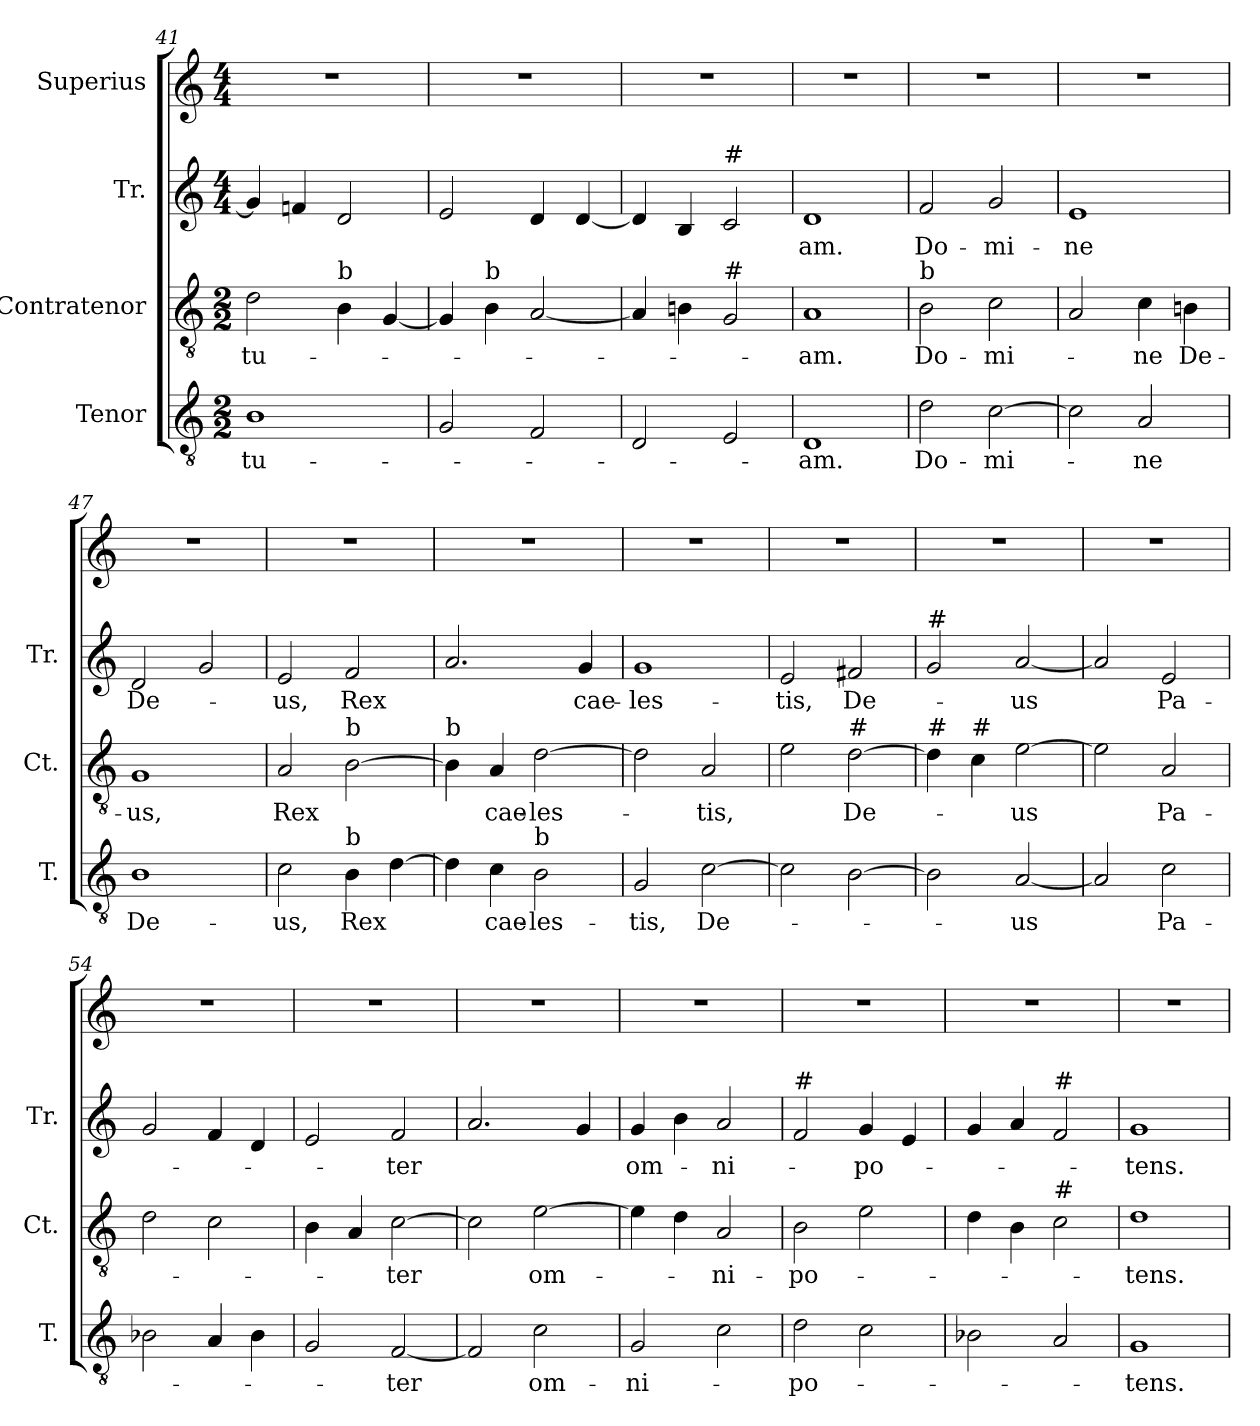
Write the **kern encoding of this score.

**kern	**text	**kern	**text	**kern	**text	**kern
*part4	*part4	*part3	*part3	*part2	*part2	*part1
*staff4	*staff4	*staff3	*staff3	*staff2	*staff2	*staff1
*I"Tenor	*	*I"Contratenor	*	*I"Tr.	*	*I"Superius
*I'T.	*	*I'Ct.	*	*I'Tr.	*	*
*clefGv2	*	*clefGv2	*	*clefG2	*	*clefG2
*M2/2	*	*M2/2	*	*M4/4	*	*M4/4
=41	=41	=41	=41	=41	=41	=41
!	!LO:LY:b	!	!LO:LY:b	!	!	!
1B	tu-	2d\	tu-	4g/]	.	1r
.	.	.	.	4fn/	.	.
!	!	!LO:TX:a:t=b	!	!	!	!
.	.	4B\	.	2d/	.	.
.	.	[4G/	.	.	.	.
=42	=42	=42	=42	=42	=42	=42
2G/	.	4G/]	.	2e/	.	1r
!	!	!LO:TX:a:t=b	!	!	!	!
.	.	4B\	.	.	.	.
2F/	.	[2A/	.	4d/	.	.
.	.	.	.	[4d/	.	.
=43	=43	=43	=43	=43	=43	=43
2D/	.	4A/]	.	4d/]	.	1r
.	.	4Bn\	.	4B/	.	.
!	!	!	!	!LO:TX:a:t=#	!	!
!	!	!LO:TX:a:t=#	!	!	!	!
2E/	.	2G/	.	2c/	.	.
=44	=44	=44	=44	=44	=44	=44
!	!LO:LY:b	!	!LO:LY:b	!	!LO:LY:b	!
1D	-am.	1A	-am.	1d	-am.	1r
!!LO:LB:g=z
=45	=45	=45	=45	=45	=45	=45
!	!	!LO:TX:a:t=b	!	!	!	!
!	!LO:LY:b	!	!LO:LY:b	!	!LO:LY:b	!
2d\	Do-	2B\	Do-	2f/	Do-	1r
!	!LO:LY:b	!	!LO:LY:b	!	!LO:LY:b	!
[2c\	-mi-	2c\	-mi-	2g/	-mi-	.
=46	=46	=46	=46	=46	=46	=46
!	!	!	!	!	!LO:LY:b	!
2c\]	.	2A/	.	1e	-ne	1r
!	!LO:LY:b	!	!LO:LY:b	!	!	!
2A/	-ne	4c\	-ne	.	.	.
!	!	!	!LO:LY:b	!	!	!
.	.	4Bn\	De-	.	.	.
=47	=47	=47	=47	=47	=47	=47
!	!LO:LY:b	!	!LO:LY:b	!	!LO:LY:b	!
1B	De-	1G	-us,	2d/	De-	1r
.	.	.	.	2g/	.	.
=48	=48	=48	=48	=48	=48	=48
!	!LO:LY:b	!	!LO:LY:b	!	!LO:LY:b	!
2c\	-us,	2A/	Rex	2e/	-us,	1r
!	!	!LO:TX:a:t=b	!	!	!	!
!LO:TX:a:t=b	!	!	!	!	!	!
!	!LO:LY:b	!	!	!	!LO:LY:b	!
4B\	Rex	[2B\	.	2f/	Rex	.
[4d\	.	.	.	.	.	.
=49	=49	=49	=49	=49	=49	=49
!	!	!LO:TX:a:t=b	!	!	!	!
4d\]	.	4B\]	.	2.a/	.	1r
!	!LO:LY:b	!	!LO:LY:b	!	!	!
4c\	cae-	4A/	cae-	.	.	.
!LO:TX:a:t=b	!	!	!	!	!	!
!	!LO:LY:b	!	!LO:LY:b	!	!	!
2B\	-les-	[2d\	-les-	.	.	.
!	!	!	!	!	!LO:LY:b	!
.	.	.	.	4g/	cae-	.
=50	=50	=50	=50	=50	=50	=50
!	!LO:LY:b	!	!	!	!LO:LY:b	!
2G/	-tis,	2d\]	.	1g	-les-	1r
!	!LO:LY:b	!	!LO:LY:b	!	!	!
[2c\	De-	2A/	-tis,	.	.	.
=51	=51	=51	=51	=51	=51	=51
!	!	!	!	!	!LO:LY:b	!
2c\]	.	2e\	.	2e/	-tis,	1r
!	!	!LO:TX:a:t=#	!	!	!	!
!	!	!	!LO:LY:b	!	!LO:LY:b	!
[2B\	.	[2d\	De-	2f#X/	De-	.
=52	=52	=52	=52	=52	=52	=52
!	!	!	!	!LO:TX:a:t=#	!	!
!	!	!LO:TX:a:t=#	!	!	!	!
2B\]	.	4d\]	.	2g/	.	1r
!	!	!LO:TX:a:t=#	!	!	!	!
.	.	4c\	.	.	.	.
!	!LO:LY:b	!	!LO:LY:b	!	!LO:LY:b	!
[2A/	-us	[2e\	-us	[2a/	-us	.
!!LO:PB:g=z
=53	=53	=53	=53	=53	=53	=53
2A/]	.	2e\]	.	2a/]	.	1r
!	!LO:LY:b	!	!LO:LY:b	!	!LO:LY:b	!
2c\	Pa-	2A/	Pa-	2e/	Pa-	.
=54	=54	=54	=54	=54	=54	=54
2B-X\	.	2d\	.	2g/	.	1r
4A/	.	2c\	.	4f/	.	.
4B-\	.	.	.	4d/	.	.
=55	=55	=55	=55	=55	=55	=55
2G/	.	4B\	.	2e/	.	1r
.	.	4A/	.	.	.	.
!	!LO:LY:b	!	!LO:LY:b	!	!LO:LY:b	!
[2F/	-ter	[2c\	-ter	2f/	-ter	.
=56	=56	=56	=56	=56	=56	=56
2F/]	.	2c\]	.	2.a/	.	1r
!	!LO:LY:b	!	!LO:LY:b	!	!	!
2c\	om-	[2e\	om-	.	.	.
.	.	.	.	4g/	.	.
=57	=57	=57	=57	=57	=57	=57
!	!LO:LY:b	!	!	!	!LO:LY:b	!
2G/	-ni-	4e\]	.	4g/	om-	1r
.	.	4d\	.	4b\	.	.
!	!	!	!LO:LY:b	!	!LO:LY:b	!
2c\	.	2A/	-ni-	2a/	-ni-	.
=58	=58	=58	=58	=58	=58	=58
!	!	!	!	!LO:TX:a:t=#	!	!
!	!LO:LY:b	!	!LO:LY:b	!	!	!
2d\	-po-	2B\	-po-	2f/	.	1r
!	!	!	!	!	!LO:LY:b	!
2c\	.	2e\	.	4g/	-po-	.
.	.	.	.	4e/	.	.
=59	=59	=59	=59	=59	=59	=59
2B-X\	.	4d\	.	4g/	.	1r
.	.	4B\	.	4a/	.	.
!	!	!	!	!LO:TX:a:t=#	!	!
!	!	!LO:TX:a:t=#	!	!	!	!
2A/	.	2c\	.	2f/	.	.
=60	=60	=60	=60	=60	=60	=60
!	!LO:LY:b	!	!LO:LY:b	!	!LO:LY:b	!
1G	-tens.	1d	-tens.	1g	-tens.	1r
=	=	=	=	=	=	=
*-	*-	*-	*-	*-	*-	*-
